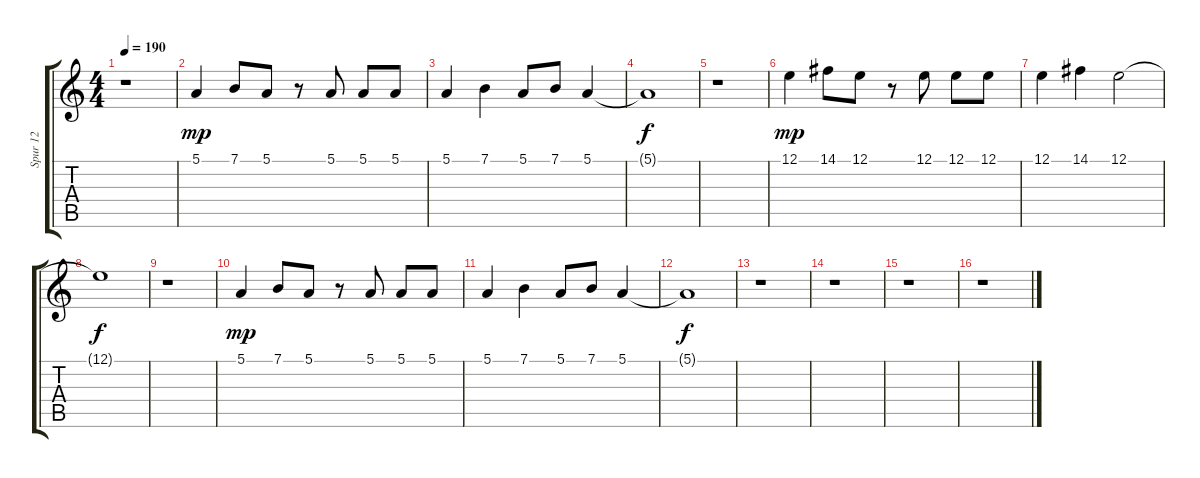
\track ("Spur 12" "Spur 12") {instrument shamisen}
\staff {score tabs}
\tuning (E4 B3 G3 D3 A2 E2) {hide}
\ts (4 4)
\tempo 190
\clef g2
\ks c
r.1{dy f} |
5.1.4{dy mp balance 1} 7.1.8 5.1.8 r.8 5.1.8 5.1.8 5.1.8 |
5.1.4 7.1.4 5.1.8 7.1.8 5.1.4 |
5.1{t}.1{dy f} |
r.1 |
12.1.4{dy mp} 14.1.8{balance 15} 12.1.8 r.8 12.1.8 12.1.8 12.1.8 |
12.1.4 14.1.4 12.1.2 |
12.1{t}.1{dy f} |
r.1 |
5.1.4{dy mp} 7.1.8{balance 1} 5.1.8 r.8 5.1.8 5.1.8 5.1.8 |
5.1.4 7.1.4 5.1.8 7.1.8 5.1.4 |
5.1{t}.1{dy f} |
r.1 |
r.1 |
r.1 |
r.1
